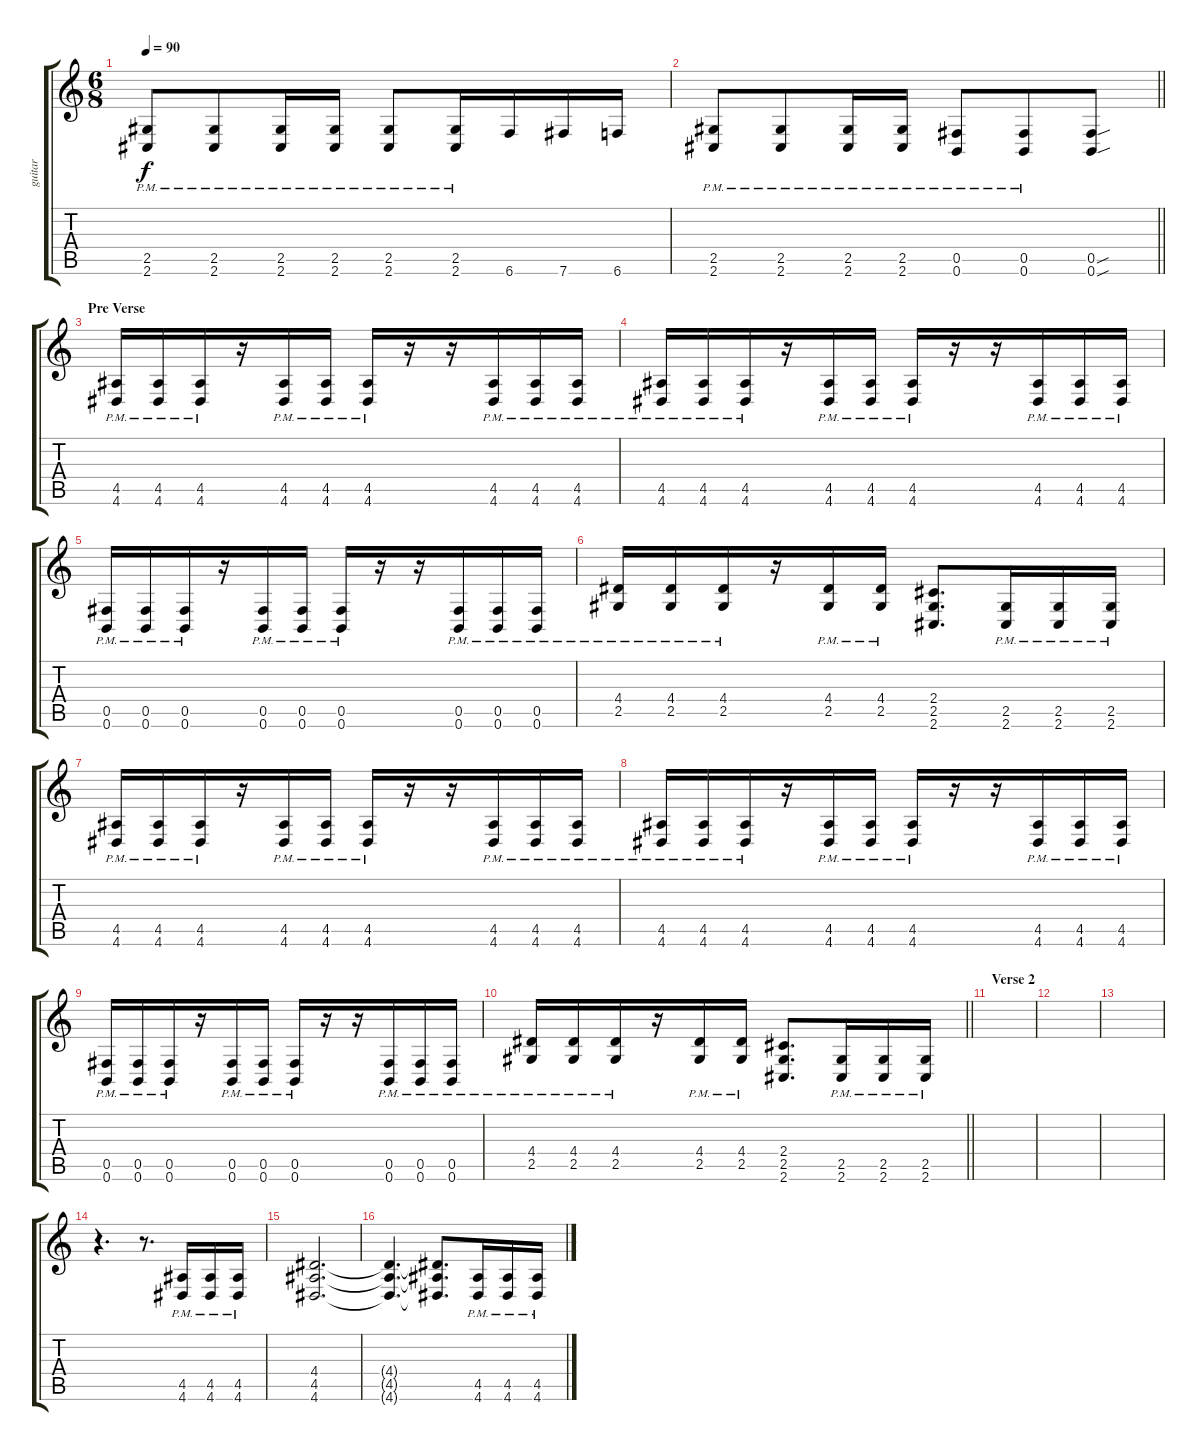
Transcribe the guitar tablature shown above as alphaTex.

\track ("guitar" "guitar") {instrument distortionguitar}
\staff {score tabs}
\tuning (Db4 Ab3 E3 B2 Gb2 B1) {hide}
\ts (6 8)
\tempo 90
\clef g2
\ks c
(2.5{pm} 2.6{pm}).8{dy f} (2.5{pm} 2.6{pm}).8 (2.5{pm} 2.6{pm}).16 (2.5{pm} 2.6{pm}).16 (2.5{pm} 2.6{pm}).8 (2.5{pm} 2.6{pm}).16 6.6.16 7.6.16 6.6.16 |
\barLineRight lightlight
(2.5{pm} 2.6{pm}).8 (2.5{pm} 2.6{pm}).8 (2.5{pm} 2.6{pm}).16 (2.5{pm} 2.6{pm}).16 (0.5{pm} 0.6{pm}).8 (0.5{pm} 0.6{pm}).8 (0.5{sou} 0.6{sou}).8 |
\section ("" "Pre Verse")
(4.5{pm} 4.6{pm}).16 (4.5{pm} 4.6{pm}).16 (4.5{pm} 4.6{pm}).16 r.16 (4.5{pm} 4.6{pm}).16 (4.5{pm} 4.6{pm}).16 (4.5{pm} 4.6{pm}).16 r.16 r.16 (4.5{pm} 4.6{pm}).16 (4.5{pm} 4.6{pm}).16 (4.5{pm} 4.6{pm}).16 |
(4.5{pm} 4.6{pm}).16 (4.5{pm} 4.6{pm}).16 (4.5{pm} 4.6{pm}).16 r.16 (4.5{pm} 4.6{pm}).16 (4.5{pm} 4.6{pm}).16 (4.5{pm} 4.6{pm}).16 r.16 r.16 (4.5{pm} 4.6{pm}).16 (4.5{pm} 4.6{pm}).16 (4.5{pm} 4.6{pm}).16 |
(0.5{pm} 0.6{pm}).16 (0.5{pm} 0.6{pm}).16 (0.5{pm} 0.6{pm}).16 r.16 (0.5{pm} 0.6{pm}).16 (0.5{pm} 0.6{pm}).16 (0.5{pm} 0.6{pm}).16 r.16 r.16 (0.5{pm} 0.6{pm}).16 (0.5{pm} 0.6{pm}).16 (0.5{pm} 0.6{pm}).16 |
(4.4{pm} 2.5{pm}).16 (4.4{pm} 2.5{pm}).16 (4.4{pm} 2.5{pm}).16 r.16 (4.4{pm} 2.5{pm}).16 (4.4{pm} 2.5{pm}).16 (2.4 2.5 2.6).8{d} (2.5{pm} 2.6{pm}).16 (2.5{pm} 2.6{pm}).16 (2.5{pm} 2.6{pm}).16 |
(4.5{pm} 4.6{pm}).16 (4.5{pm} 4.6{pm}).16 (4.5{pm} 4.6{pm}).16 r.16 (4.5{pm} 4.6{pm}).16 (4.5{pm} 4.6{pm}).16 (4.5{pm} 4.6{pm}).16 r.16 r.16 (4.5{pm} 4.6{pm}).16 (4.5{pm} 4.6{pm}).16 (4.5{pm} 4.6{pm}).16 |
(4.5{pm} 4.6{pm}).16 (4.5{pm} 4.6{pm}).16 (4.5{pm} 4.6{pm}).16 r.16 (4.5{pm} 4.6{pm}).16 (4.5{pm} 4.6{pm}).16 (4.5{pm} 4.6{pm}).16 r.16 r.16 (4.5{pm} 4.6{pm}).16 (4.5{pm} 4.6{pm}).16 (4.5{pm} 4.6{pm}).16 |
(0.5{pm} 0.6{pm}).16 (0.5{pm} 0.6{pm}).16 (0.5{pm} 0.6{pm}).16 r.16 (0.5{pm} 0.6{pm}).16 (0.5{pm} 0.6{pm}).16 (0.5{pm} 0.6{pm}).16 r.16 r.16 (0.5{pm} 0.6{pm}).16 (0.5{pm} 0.6{pm}).16 (0.5{pm} 0.6{pm}).16 |
\barLineRight lightlight
(4.4{pm} 2.5{pm}).16 (4.4{pm} 2.5{pm}).16 (4.4{pm} 2.5{pm}).16 r.16 (4.4{pm} 2.5{pm}).16 (4.4{pm} 2.5{pm}).16 (2.4 2.5 2.6).8{d} (2.5{pm} 2.6{pm}).16 (2.5{pm} 2.6{pm}).16 (2.5{pm} 2.6{pm}).16 |
\section ("" "Verse 2")
|
|
|
r.4{d} r.8{d} (4.5{pm} 4.6{pm}).16 (4.5{pm} 4.6{pm}).16 (4.5{pm} 4.6{pm}).16 |
(4.4 4.5 4.6).2{d} |
(4.4{t} 4.5{t} 4.6{t}).4{d} (4.4{t} 4.5{t} 4.6{t}).8{d} (4.5{pm} 4.6{pm}).16 (4.5{pm} 4.6{pm}).16 (4.5{pm} 4.6{pm}).16
